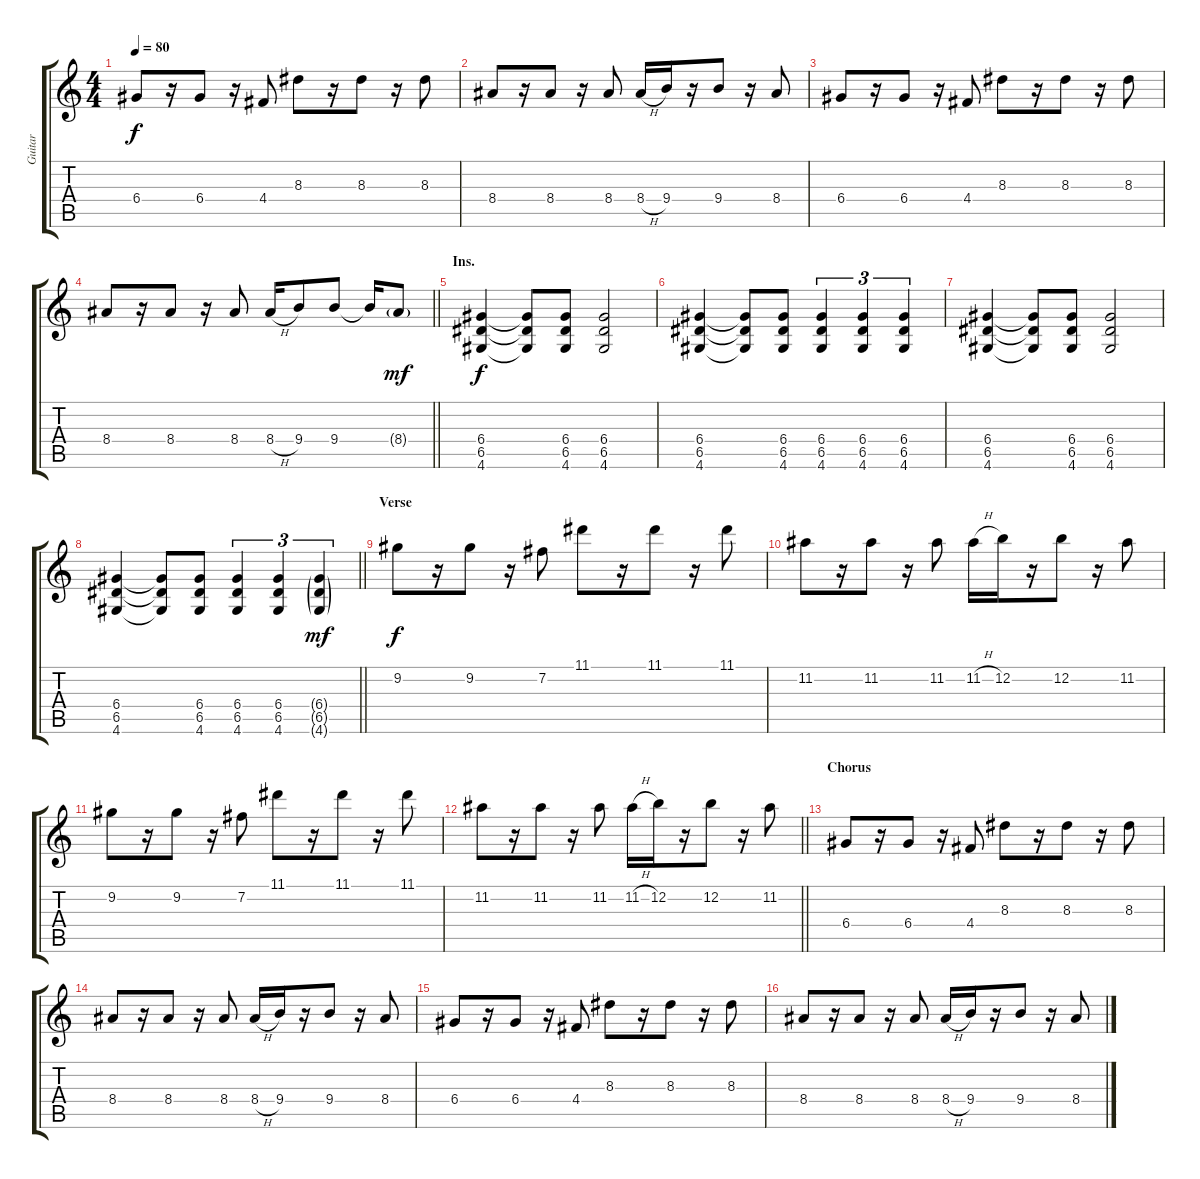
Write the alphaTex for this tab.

\track ("Guitar" "Guitar") {instrument electricguitarjazz}
\staff {score tabs}
\tuning (E4 B3 G3 D3 A2 E2) {hide}
\ts (4 4)
\tempo 80
\clef g2
\ks c
6.4.8{dy f} r.16 6.4.8 r.16 4.4.8 8.3.8 r.16 8.3.8 r.16 8.3.8 |
8.4.8 r.16 8.4.8 r.16 8.4.8 8.4{h}.16 9.4.16 r.16 9.4.8 r.16 8.4.8 |
6.4.8 r.16 6.4.8 r.16 4.4.8 8.3.8 r.16 8.3.8 r.16 8.3.8 |
\barLineRight lightlight
8.4.8 r.16 8.4.8 r.16 8.4.8 8.4{h}.16 9.4.8 9.4.8 9.4{t}.16 8.4{g}.8{dy mf} |
\section ("" "Ins.")
(6.4 6.5 4.6).4{dy f} (6.4{t} 6.5{t} 4.6{t}).8 (6.4 6.5 4.6).8 (6.4 6.5 4.6).2 |
(6.4 6.5 4.6).4 (6.4{t} 6.5{t} 4.6{t}).8 (6.4 6.5 4.6).8 (6.4 6.5 4.6).4{tu (3 2)} (6.4 6.5 4.6).4{tu (3 2)} (6.4 6.5 4.6).4{tu (3 2)} |
(6.4 6.5 4.6).4 (6.4{t} 6.5{t} 4.6{t}).8 (6.4 6.5 4.6).8 (6.4 6.5 4.6).2 |
\barLineRight lightlight
(6.4 6.5 4.6).4 (6.4{t} 6.5{t} 4.6{t}).8 (6.4 6.5 4.6).8 (6.4 6.5 4.6).4{tu (3 2)} (6.4 6.5 4.6).4{tu (3 2)} (6.4{g} 6.5{g} 4.6{g}).4{tu (3 2) dy mf} |
\section ("" "Verse")
9.2.8{dy f} r.16 9.2.8 r.16 7.2.8 11.1.8 r.16 11.1.8 r.16 11.1.8 |
11.2.8 r.16 11.2.8 r.16 11.2.8 11.2{h}.16 12.2.16 r.16 12.2.8 r.16 11.2.8 |
9.2.8 r.16 9.2.8 r.16 7.2.8 11.1.8 r.16 11.1.8 r.16 11.1.8 |
\barLineRight lightlight
11.2.8 r.16 11.2.8 r.16 11.2.8 11.2{h}.16 12.2.16 r.16 12.2.8 r.16 11.2.8 |
\section ("" "Chorus")
6.4.8 r.16 6.4.8 r.16 4.4.8 8.3.8 r.16 8.3.8 r.16 8.3.8 |
8.4.8 r.16 8.4.8 r.16 8.4.8 8.4{h}.16 9.4.16 r.16 9.4.8 r.16 8.4.8 |
6.4.8 r.16 6.4.8 r.16 4.4.8 8.3.8 r.16 8.3.8 r.16 8.3.8 |
8.4.8 r.16 8.4.8 r.16 8.4.8 8.4{h}.16 9.4.16 r.16 9.4.8 r.16 8.4.8
